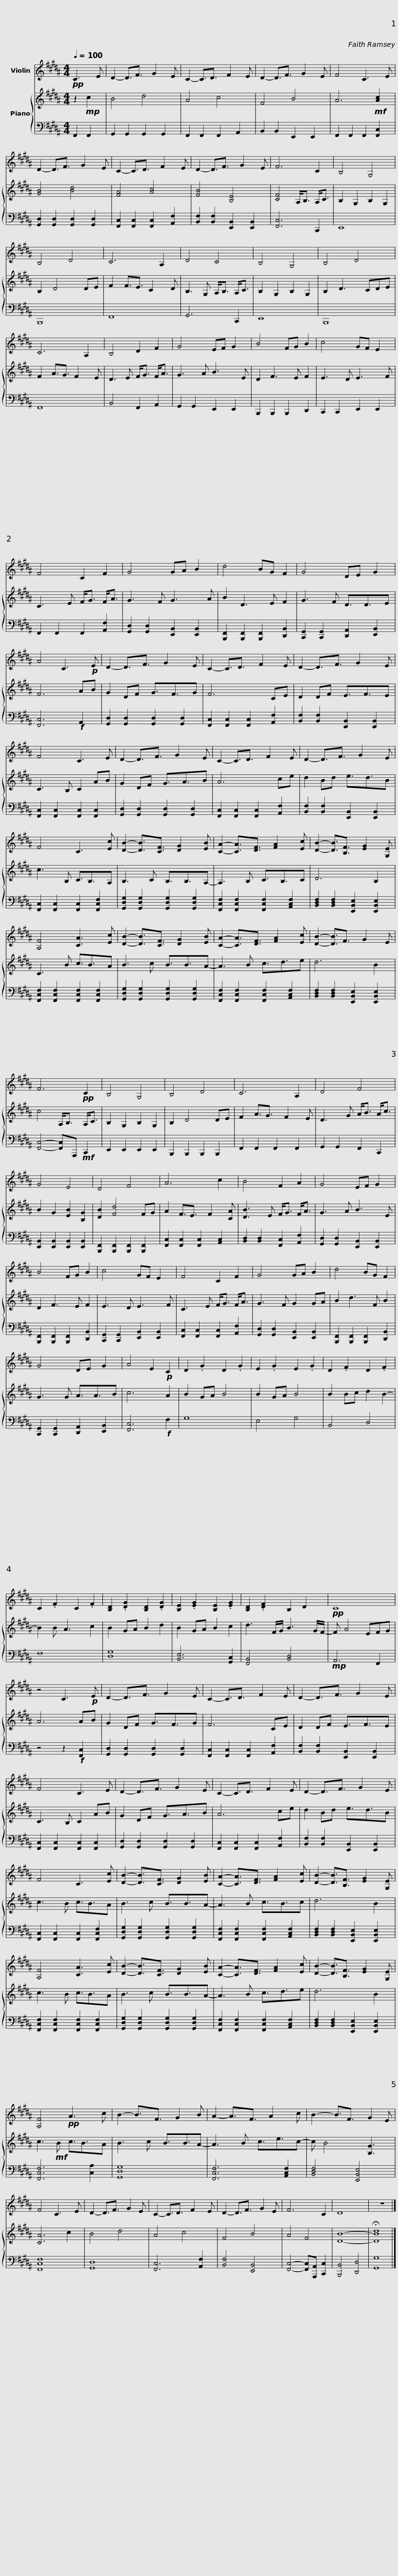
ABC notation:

X:1
%%score 1 { 2 | 3 }
L:1/8
Q:1/4=100
M:4/4
I:linebreak $
K:B
V:1 treble
V:2 treble
V:3 bass
V:1
!pp! C3 E | D2- D3/2F3/2 G2 E | C2- C3/2D3/2 F2 E | D2- D3/2F3/2 G2 E | F4 C3 E |$ %5
 D2- D3/2F3/2 G2 E | C2- C3/2D3/2 F2 E | D2- D3/2F3/2 G2 E | F6 C2 | B,4 G,4 |$ %10
 B,4 D4 | C6 A,2 | D4 C4 | B,4 G,4 | B,4 D4 |$ %15
 C6 A,2 | B,4 D2 F2 | G4 EF G2 | B4 FG B2 | c4 GF E2 |$ %20
 F4 C2 F2 | G4 GA B2 | d4 BG F2 | G4 DE G2 | A4 C3!p! E |$ %25
 D2- D3/2F3/2 G2 E | C2- C3/2D3/2 F2 E | D2- D3/2F3/2 G2 E | F4 C3 E |$ D2- D3/2F3/2 G2 E | %30
 C2- C3/2D3/2 F2 E | D2- D3/2F3/2 G2 E | F4 C3 [Ec] |$ [DB]2- [DB]3/2[CF]3/2 [DG]2 [EB] | [CA]2- [CA]3/2[DF]3/2 [FA]2 [Ec] | %35
 [DB]2- [DB]3/2[B,F]3/2 [EG]2 [G,E] | [A,F]4 [CA]3 [Ec] |$ [DB]2- [DB]3/2[CF]3/2 [DG]2 [EB] | [CA]2- [CA]3/2[DF]3/2 [FA]2 [Ec] | [DB]2- [DB]3/2F3/2 G2 E | %40
 F6!pp! C2 |$ B,4 G,4 | B,4 D4 | C6 A,2 | D4 F4 | %45
 G4 E4 | D4 F4 |$ A6 c2 | B4 F2 A2 | G4 EF G2 | %50
 B4 FG B2 | c4 GF E2 |$ F4 C2 F2 | G4 GA B2 | d4 BG F2 | %55
 G4 DE G2 | A4 E2!p! C2 | D2 .G2 D2 .G2 |$ E2 .G2 E2 .G2 | D2 .F2 D2 .F2 | %60
 C2 .F2 C2 .F2 | [B,D]2 .[DG]2 [B,D]2 .[DG]2 | [B,E]2 .[EG]2 [B,E]2 .[EG]2 | [B,D]2 .[DF]2 B,2 D2 |$!pp! C8 | %65
 z4 C3!p! E | D2- D3/2F3/2 G2 E | C2- C3/2D3/2 F2 E | D2- D3/2F3/2 G2 E |$ F4 C3 E | %70
 D2- D3/2F3/2 G2 E | C2- C3/2D3/2 F2 E | D2- D3/2F3/2 G2 E |$ F4 C3 [Ec] | [DB]2- [DB]3/2[CF]3/2 [DG]2 [EB] | %75
 [CA]2- [CA]3/2[DF]3/2 [FA]2 [Ec] | [DB]2- [DB]3/2[B,F]3/2 [EG]2 [G,E] |$ [A,F]4 [CA]3 [Ec] | [DB]2- [DB]3/2[CF]3/2 [DG]2 [EB] | [CA]2- [CA]3/2[DF]3/2 [FA]2 [Ec] | %80
 [DB]2- [DB]3/2[B,F]3/2 [EG]2 [G,E] |$ [A,F]4!pp! A3 c | B2- B3/2F3/2 G2 B | A2- A3/2F3/2 A2 c | B2- B3/2F3/2 G2 E | %85
 F4 C3 E |$ D2- D3/2F3/2 G2 E | C2- C3/2D3/2 F2 E | D2- D3/2F3/2 G2 E | F6 C2 | %90
 D8 | z8 |] %92
V:2
 z2!mp! c2 | B4 d4 | A4 c4 | F4 B4 | A6!mf! [Ac]2 |$ %5
 [GB]4 [Bd]4 | [FA]4 [Ac]4 | [FB]4 [B,E]4 | [CF]4 A,<B, A,<C | B,2 G,2 B,2 G,2 |$ %10
 B,2 D4 DE | F2 F3/2E3/2 C2 D | B,3 G, A,<B, A,<C | B,2 G,2 B,2 G,2 | B,2 D3 CDE |$ %15
 F2 A3/2G3/2 F2 E | D3 E F<G F<A | G3 A B3 E | D2 F3 E F2 | E3 D E3 F |$ %20
 C3 E F<G F<A | G3 F G3 A | B2 D3 E F2 | G3 F D3/2D3/2E | F6 AB |$ %25
 G2 DF G3/2F3/2G | F6 CE | D2 DF E3/2F3/2E | C3 B, C2 AB |$ G2 DF G3/2A3/2B | %30
 A6 ce | d2 Bd e3/2d3/2B | c3 B, C3/2B,3/2A, |$ B,3 C B,3/2B,3/2A,- | A,3 B, C3/2B,3/2C | %35
 D6 B,2 | C3 B c3/2B3/2A |$ B3 c B3/2B3/2A- | A3 B c3/2d3/2e | d6 B2 | %40
 c4 A,<B, A,<C |$ B,2 G,2 B,2 G,2 | B,2 D4 DE | F2 A3/2G3/2 F2 E | D3 G A<B A<c | %45
 B2 G2 [EB]2 [B,G]2 | [DB]2 [Fd]4 FG |$ A2 F3/2E3/2 F2 [CA] | [DB]3 E F<G F<A | G3 A B3 E | %50
 D2 F3 E F2 | E3 D E3 F |$ C3 E F<G F<A | G3 F G2 GA | B2 d3 F B2 | %55
 G3 G A3/2A3/2B | c6 A2 | B2 GA B4 |$ B2 GA B4 | B2 Bc d2 B2- | %60
 B2 B A3 c2 | B2 GA B2 d2 | B2 GA B2 c2 | d3 F/G/ B3 G/F/- |$ F A4 EFG | %65
 A6 AB | G2 DF G3/2F3/2G | F6 CE | D2 DF E3/2F3/2E |$ C3 B, C2 AB | %70
 G2 DF G3/2A3/2B | A6 ce | d2 Bd e3/2d3/2B |$ c3 B c3/2B3/2A | B3 c B3/2B3/2A- | %75
 A3 B c3/2B3/2c | d6 B2 |$ c3 B c3/2B3/2A | B3 c B3/2B3/2A- | A3 B c3/2d3/2e | %80
 d6 B2 |$ c3!mf! B c3/2B3/2A | B3 c B3/2B3/2A- | A3 B c3/2e3/2c- | c B4 [B,G]3 | %85
 [CA]6 c2 |$ B4 d4 | A4 c4 | F4 B4 | A4 F4 | %90
 [DB]8- | !fermata![DBd]8 |] %92
V:3
 F,,2 F,,2 | G,,2 G,,2 G,,2 G,,2 | F,,2 F,,2 F,,2 A,,2 | B,,2 B,,2 E,,2 E,,2 | F,,2 F,,2 F,,2 [F,,C,]2 |$ %5
 [G,,D,]2 [G,,D,]2 [G,,D,]2 [G,,D,]2 | [F,,C,]2 [F,,C,]2 [F,,C,]2 [A,,F,]2 | [B,,F,]2 [B,,F,]2 [E,,B,,]2 [E,,B,,]2 | [F,,C,]6 C,,2 | E,,8 |$ %10
 B,,,8 | F,,8 | G,,6 C,,2 | E,,8 | B,,,8 |$ %15
 F,,8 | B,,4 F,,2 A,,2 | G,,2 G,,2 E,,2 E,,2 | B,,,2 B,,,2 B,,,2 D,,2 | C,,2 C,,2 E,,2 E,,2 |$ %20
 F,,2 F,,2 F,,2 [A,,F,]2 | [G,,D,]2 [G,,D,]2 [E,,B,,]2 [E,,B,,]2 | [B,,,F,,]2 [B,,,F,,]2 [B,,,F,,]2 [D,,B,,]2 | [C,,G,,]2 [C,,G,,]2 [D,,A,,]2 [E,,B,,]2 | [F,,C,]6!f! A,,2 |$ %25
 [G,,D,]2 [G,,D,]2 [G,,D,]2 [G,,D,]2 | [F,,C,]2 [F,,C,]2 [F,,C,]2 [A,,F,]2 | [B,,F,]2 [B,,F,]2 [E,,B,,]2 [E,,B,,]2 | [F,,C,]2 [F,,C,]2 [F,,C,]2 [F,,C,]2 |$ [G,,D,]2 [G,,D,]2 [G,,D,]2 [G,,D,]2 | %30
 [F,,C,]2 [F,,C,]2 [F,,C,]2 [A,,F,]2 | [B,,F,]2 [B,,F,]2 [E,,B,,]2 [E,,B,,]2 | [F,,C,]2 [F,,C,]2 [F,,C,]2 [F,,C,F,]2 |$ [G,,D,G,]2 [G,,D,G,]2 [G,,D,G,]2 [G,,D,G,]2 | [F,,C,F,]2 [F,,C,F,]2 [F,,C,F,]2 [A,,C,F,]2 | %35
 [B,,D,F,]2 [B,,D,F,]2 [E,,B,,E,]2 [E,,B,,E,]2 | [F,,C,F,]2 [F,,C,F,]2 [F,,C,F,]2 [F,,C,F,]2 |$ [G,,D,G,]2 [G,,D,G,]2 [G,,D,G,]2 [G,,D,G,]2 | [F,,C,F,]2 [F,,C,F,]2 [F,,C,F,]2 [A,,C,F,]2 | [B,,D,F,]2 [B,,D,F,]2 [E,,B,,E,]2 [E,,B,,E,]2 | %40
 [F,,C,]4- [F,,C,]A,,,!mf! C,,2 |$ E,,2 E,,2 E,,2 E,,2 | B,,,2 B,,,2 B,,,2 B,,,2 | F,,2 F,,2 F,,2 F,,2 | G,,2 G,,2 F,,2 C,,2 | %45
 [E,,B,,]2 [E,,B,,]2 [E,,B,,]2 [E,,B,,]2 | [B,,,F,,]2 [B,,,F,,]2 [B,,,F,,]2 [B,,,F,,]2 |$ [F,,C,]2 [F,,C,]2 [F,,C,]2 [A,,C,]2 | [B,,D,]2 [B,,D,]2 [F,,C,]2 [A,,F,]2 | [G,,D,]2 [G,,D,]2 [E,,B,,]2 [E,,B,,]2 | %50
 [B,,,F,,]2 [B,,,F,,]2 [B,,,F,,]2 [D,,B,,]2 | [C,,G,,]2 [C,,G,,]2 [E,,B,,]2 [E,,B,,]2 |$ [F,,C,]2 [F,,C,]2 [F,,C,]2 [A,,F,]2 | [G,,D,]2 [G,,D,]2 [E,,B,,]2 [E,,B,,]2 | [B,,,F,,]2 [B,,,F,,]2 [B,,,F,,]2 [D,,B,,]2 | %55
 [C,,G,,]2 [C,,G,,]2 [D,,A,,]2 [E,,B,,]2 | [F,,C,]6!f! F,2 | G,8 |$ E,4 G,4 | B,,4 D,4 | %60
 F,8 | [D,G,]8 | [B,,E,]6 [G,,C,]2 | [F,,B,,]4 [B,,D,]4 |$!mp! A,,6 F,,2 | %65
 z4 z2!f! [F,,C,]2 | [G,,D,]2 [G,,D,]2 [G,,D,]2 [G,,D,]2 | [F,,C,]2 [F,,C,]2 [F,,C,]2 [A,,F,]2 | [B,,F,]2 [B,,F,]2 [E,,B,,]2 [E,,B,,]2 |$ [F,,C,]2 [F,,C,]2 [F,,C,]2 [F,,C,]2 | %70
 [G,,D,]2 [G,,D,]2 [G,,D,]2 [G,,D,]2 | [F,,C,]2 [F,,C,]2 [F,,C,]2 [A,,F,]2 | [B,,F,]2 [B,,F,]2 [E,,B,,]2 [E,,B,,]2 |$ [F,,C,]2 [F,,C,]2 [F,,C,]2 [F,,C,F,]2 | [G,,D,G,]2 [G,,D,G,]2 [G,,D,G,]2 [G,,D,G,]2 | %75
 [F,,C,F,]2 [F,,C,F,]2 [F,,C,F,]2 [A,,C,F,]2 | [B,,D,F,]2 [B,,D,F,]2 [E,,B,,E,]2 [E,,B,,E,]2 |$ [F,,C,F,]2 [F,,C,F,]2 [F,,C,F,]2 [F,,C,F,]2 | [G,,D,G,]2 [G,,D,G,]2 [G,,D,G,]2 [G,,D,G,]2 | [F,,C,F,]2 [F,,C,F,]2 [F,,C,F,]2 [A,,C,F,]2 | %80
 [B,,D,F,]2 [B,,D,F,]2 [E,,B,,E,]2 [E,,B,,E,]2 |$ [F,,C,F,]6 [C,A,]2 | [G,,D,G,]8 | [F,,C,F,]6 [A,,C,F,]2 | [B,,D,F,]4 [E,,B,,E,]4 | %85
 [F,,C,F,]8 |$ [G,,D,]8 | [F,,C,]6 [A,,F,]2 | [B,,F,]4 [E,,B,,]4 | [F,,C,]4- [F,,C,][A,,,A,,] [C,,C,]2 | %90
 [B,,,B,,]4 [D,,D,]4 | [G,,G,]8 |] %92
